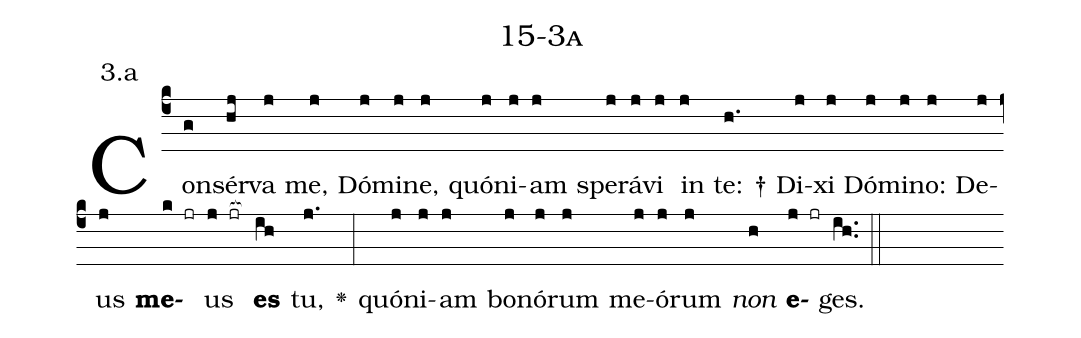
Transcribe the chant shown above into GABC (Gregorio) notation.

name: 15-3a;
annotation: 3.a;
%%
(c4)Con(g)sér(hj)va(j) me,(j) Dó(j)mi(j)ne,(j) quón(j)i(j)am(j) spe(j)rá(j)vi(j) in(j) te: †(h.) Di(j)xi(j) Dó(j)mi(j)no:(j) De(j)us(j) <b>me</b>(k jr)us(j jr[ocb:1{]) <b>es</b>(ih[ocb:0}]) tu,(j.) <v>\greheightstar</v>(:) quón(j)i(j)am(j) bo(j)nó(j)rum(j) me(j)ó(j)rum(j) <i>non</i>(h) <b>e</b>(j jr)ges.(ih..) (::)


%E(j) u(j) o(j) u(h) a(j) e.(ih..) (::)
